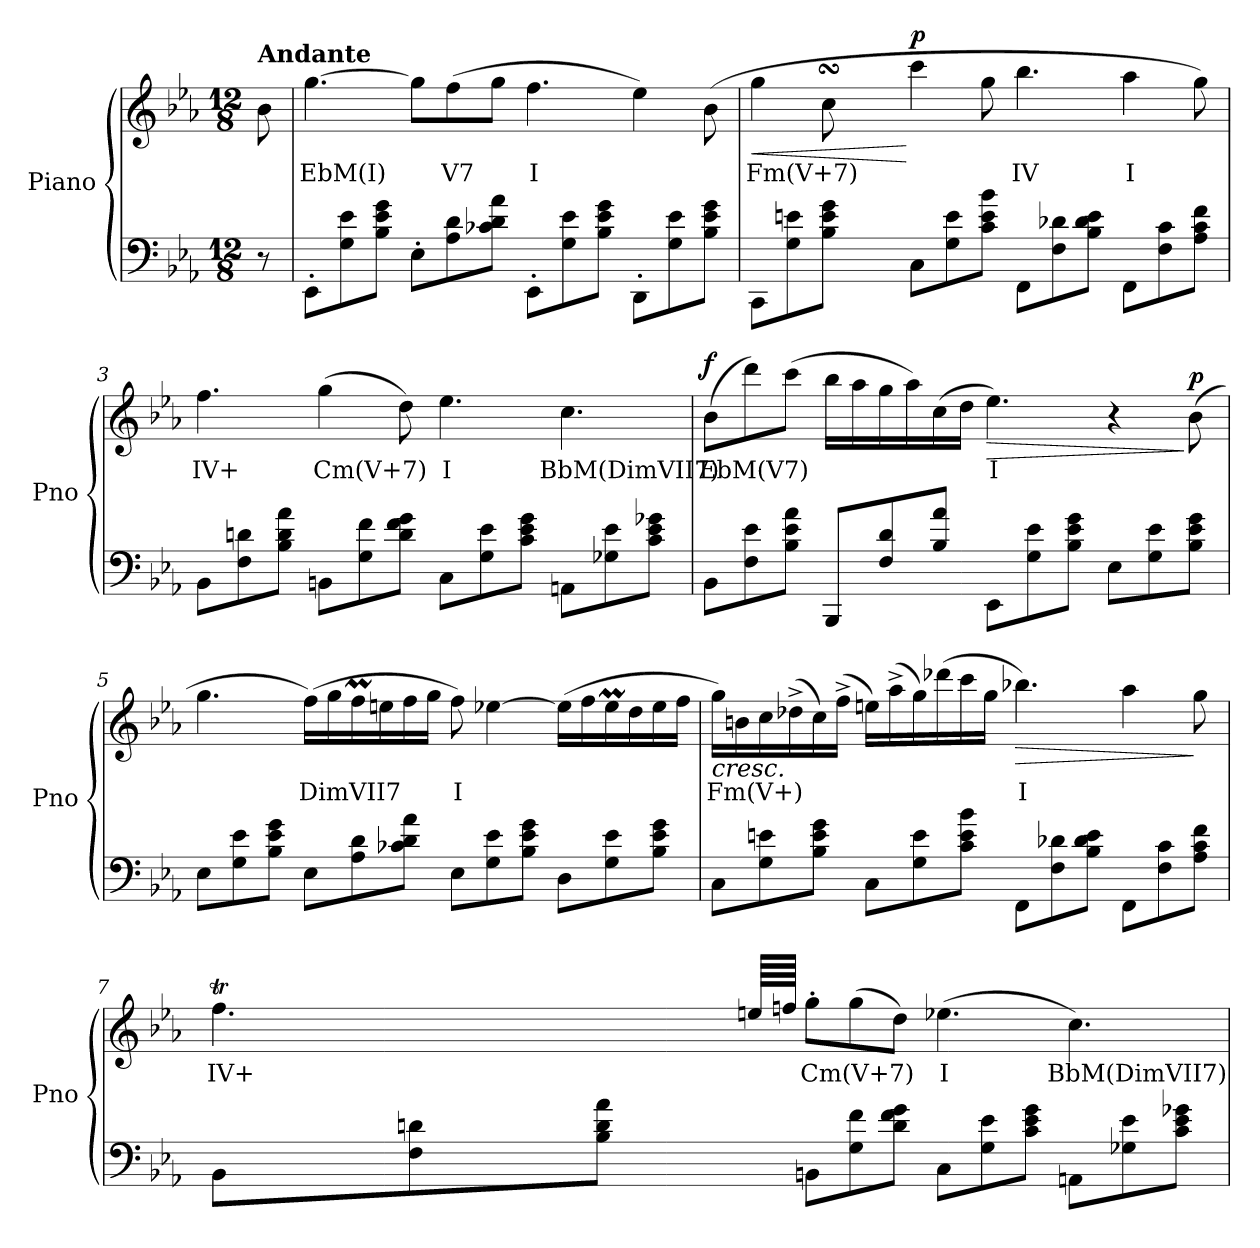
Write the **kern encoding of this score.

**kern	**kern	**text	**dynam
*part1	*part1	*part1	*part1
*staff2	*staff1	*staff1	*staff1/2
*I"Piano	*	*	*
*I'Pno	*	*	*
*clefF4	*clefG2	*	*
*k[b-e-a-]	*k[b-e-a-]	*	*
*M12/8	*M12/8	*	*
*MM66	*MM66	*	*
=	=	=	=
!	!LO:TX:a:B:t=Andante	!	!
!	!	!	!LO:DY:b
!	!	!	!LO:DY:n=1:b
8r	8b-\	.	p other-dynamics
=1	=1	=1	=1
!	!	!LO:LY:b	!
8EE-'\L	[4.gg\	EbM(I)	.
8G\ 8e-\	.	.	.
8B-\ 8e-\ 8g\J	.	.	.
!	!	!	!LO:DY:b
8E-'\L	8gg\L]	.	other-dynamics
!	!	!LO:LY:b	!
8A-\ 8d\	(>8ff\	V7	.
8c-X\ 8d\ 8a-\J	8gg\J	.	.
!	!	!LO:LY:b	!
8EE-'\L	4.ff\	I	.
8G\ 8e-\	.	.	.
8B-\ 8e-\ 8g\J	.	.	.
8DD'\L	4ee-\)	.	.
8G\ 8e-\	.	.	.
8B-\ 8e-\ 8g\J	(>8b-\	.	.
=2	=2	=2	=2
!	!	!LO:LY:b	!LO:HP:b
*	*^	*	*
8CC\L	4gg\	4ryy	Fm(V+7)	<
8G\ 8en\	.	.	.	.
8B-\ 8e\ 8g\J	8ccsSSS\	32dd-Xyy	.	.
.	.	32ccyy	.	.
.	.	32bnyy	.	.
.	.	32ccyy	.	.
!	!	!	!	!LO:DY:n=1:b
8C\L	4ccc\	1ryy	.	[ p
8G\ 8e\	.	.	.	.
8c\ 8e\ 8b-\J	8gg\	.	.	.
!	!	!	!LO:LY:b	!
8FF\L	4.bb-\	.	IV	.
8F\ 8d-X\	.	.	.	.
8B-\ 8d-\ 8e\J	.	.	.	.
!	!	!	!LO:LY:b	!
8FF\L	4aa-\	.	I	.
8F\ 8c\	.	.	.	.
8A-\ 8c\ 8f\J	8gg\)	8ryy	.	.
!!LO:LB:g=z
=3	=3	=3	=3	=3
!	!	!	!LO:LY:b	!
*	*v	*v	*	*
8BB-\L	4.ff\	IV+	.
8F\ 8dn\	.	.	.
8B-\ 8d\ 8a-\J	.	.	.
!	!	!LO:LY:b	!
8BBn\L	(>4gg\	Cm(V+7)	.
8G\ 8f\	.	.	.
8d\ 8f\ 8g\J	8dd\)	.	.
!	!	!LO:LY:b	!
8C\L	4.ee-\	I	.
8G\ 8e-\	.	.	.
8c\ 8e-\ 8g\J	.	.	.
!	!	!LO:LY:b	!
8AAn\L	4.cc\	BbM(DimVII7)	.
8G-X\ 8e-\	.	.	.
8c\ 8e-\ 8g-X\J	.	.	.
!!LO:LB:g=z
=4	=4	=4	=4
!	!	!LO:LY:b	!LO:DY:b
8BB-\L	(>8b-\L	EbM(V7)	f
8F\ 8e-\	8ddd\)	.	.
8B-\ 8e-\ 8a-\J	(>8ccc\J	.	.
8BBB-/L	16bb-\LL	.	.
.	16aa-\	.	.
8F/ 8d/	16gg\	.	.
.	16aa-\)	.	.
8B-/ 8a-/J	(>16cc\	.	.
.	16dd\JJ	.	.
!	!	!LO:LY:b	!LO:HP:b
8EE-\L	4.ee-\)	I	>
8G\ 8e-\	.	.	.
8B-\ 8e-\ 8g\J	.	.	.
8E-\L	4r	.	.
8G\ 8e-\	.	.	.
!	!	!	!LO:DY:n=1:b
8B-\ 8e-\ 8g\J	(>8b-\	.	] p
=5	=5	=5	=5
8E-\L	4.gg\	.	.
8G\ 8e-\	.	.	.
8B-\ 8e-\ 8g\J	.	.	.
!	!	!LO:LY:b	!
8E-\L	(>16ff\LL)	DimVII7	.
.	16gg\	.	.
8A-\ 8d\	16ffM\	.	.
.	16een\	.	.
8c-X\ 8d\ 8a-\J	16ff\	.	.
.	16gg\JJ	.	.
!	!	!LO:LY:b	!
8E-\L	8ff\)	I	.
8G\ 8e-\	[4ee-X\	.	.
8B-\ 8e-\ 8g\J	.	.	.
8D\L	(>16ee-\LL]	.	.
.	16ff\	.	.
8G\ 8e-\	16ee-M\	.	.
.	16dd\	.	.
8B-\ 8e-\ 8g\J	16ee-\	.	.
.	16ff\JJ	.	.
!!LO:LB:g=z
=6	=6	=6	=6
!	!	!LO:LY:b	!LO:HP:b
8C\L	16gg\LL)	Fm(V+)	<
.	16bn\	.	.
8G\ 8en\	16cc\	.	.
.	(>16dd-X^\	.	.
8B-\ 8e\ 8g\J	16cc\)	.	.
!	!	!	!LO:DY:b
.	(>16ff^\JJ	.	other-dynamics
8C\L	16een\LL)	.	.
.	(>16aa-^\	.	.
8G\ 8e\	16gg\)	.	.
.	(>16ddd-X\	.	.
8c\ 8e\ 8b-\J	16ccc\	.	.
.	16gg\JJ	.	[
!	!	!LO:LY:b	!LO:HP:b
8FF\L	4.bb-X\)	I	>
8F\ 8d-X\	.	.	.
8B-\ 8d-\ 8e\J	.	.	.
8FF\L	4aa-\	.	.
8F\ 8c\	.	.	.
8A-\ 8c\ 8f\J	8gg\	.	]
!!LO:PB:g=z
=7	=7	=7	=7
!	!	!LO:LY:b	!
*	*^	*	*
8BB-\L	4.ffT\	64ggyy	IV+	.
.	.	64ffyy	.	.
.	.	64ggyy	.	.
.	.	64ffyy	.	.
.	.	64ggyy	.	.
.	.	64ffyy	.	.
.	.	64ggyy	.	.
.	.	64ffyy	.	.
8F\ 8dn\	.	64ggyy	.	.
.	.	64ffyy	.	.
.	.	64ggyy	.	.
.	.	64ffyy	.	.
.	.	64ggyy	.	.
.	.	64ffyy	.	.
.	.	64ggyy	.	.
.	.	64ffyy	.	.
8B-\ 8d\ 8a-\J	.	64ggyy	.	.
.	.	64ffyy	.	.
.	.	64ggyy	.	.
.	.	64ffyy	.	.
.	.	64ggyy	.	.
.	.	64ffyy	.	.
.	.	64eenTTT/LLLL	.	.
.	.	64ff/JJJJ	.	.
!	!	!	!LO:LY:b	!
8BBn\L	8gg'\L	1ryy	Cm(V+7)	.
8G\ 8f\	(>8gg\	.	.	.
8d\ 8f\ 8g\J	8dd\J)	.	.	.
!	!	!	!LO:LY:b	!
8C\L	(>4.ee-X\	.	I	.
8G\ 8e-\	.	.	.	.
8c\ 8e-\ 8g\J	.	.	.	.
!	!	!	!LO:LY:b	!
8AAn\L	4.cc\)	.	BbM(DimVII7)	.
8G-X\ 8e-\	.	.	.	.
8c\ 8e-\ 8g-X\J	.	8ryy	.	.
*	*v	*v	*	*
=	=	=	=
*-	*-	*-	*-
